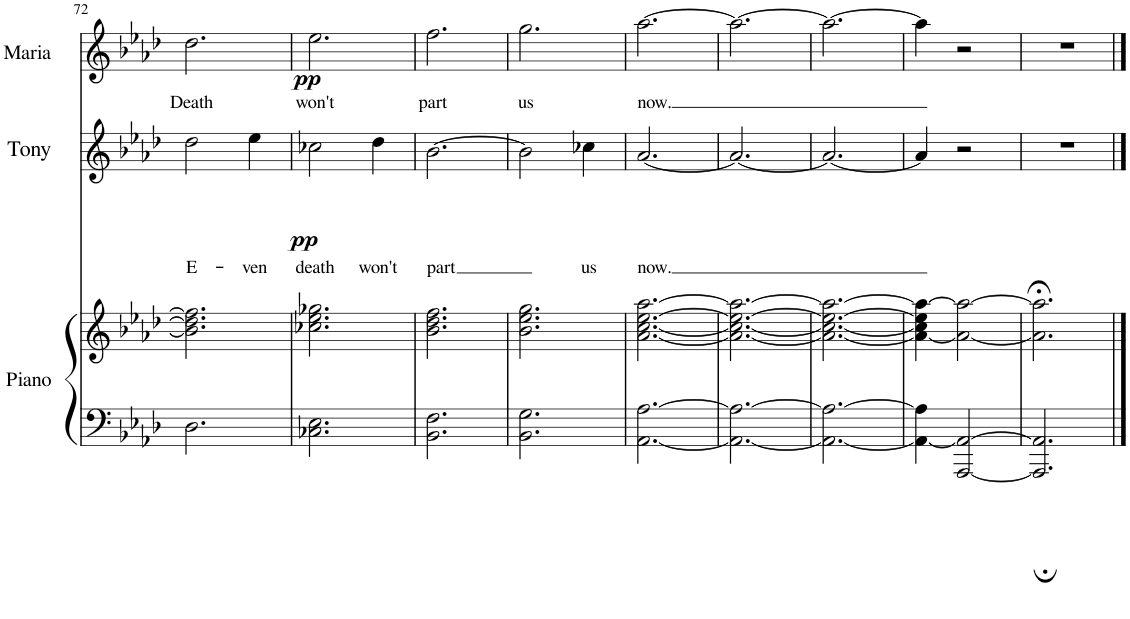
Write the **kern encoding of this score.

**kern	**kern	**kern	**text	**dynam	**kern	**text	**dynam
*part3	*part3	*part2	*part2	*part2	*part1	*part1	*part1
*staff4	*staff3	*staff2	*staff2	*staff2	*staff1	*staff1	*staff1
*I"Piano	*	*I"Tony	*	*	*I"Maria	*	*
*I'Piano	*	*I'Tony	*	*	*I'Maria	*	*
!!LO:PB:g=z
*clefF4	*clefG2	*clefG2	*	*	*clefG2	*	*
*k[b-e-a-d-]	*k[b-e-a-d-]	*k[b-e-a-d-]	*	*	*k[b-e-a-d-]	*	*
*M3/4	*M3/4	*M3/4	*	*	*M3/4	*	*
=72	=72	=72	=72	=72	=72	=72	=72
!	!	!	!LO:LY:b	!LO:DY:b	!	!LO:LY:b	!LO:DY:b
2.D-\	2.b-\] 2.dd-\] 2.ff\]	2dd-\	E-	pp	2.dd-\	Death	pp
!	!	!	!LO:LY:b	!	!	!	!
.	.	4ee-\	-ven	.	.	.	.
=73	=73	=73	=73	=73	=73	=73	=73
!	!	!	!LO:LY:b	!	!	!LO:LY:b	!
2.C-X\ 2.E-\	2.cc-X\ 2.ee-\ 2.gg-X\	2cc-X\	death	.	2.ee-\	won't	.
!	!	!	!LO:LY:b	!	!	!	!
.	.	4dd-\	won't	.	.	.	.
=74	=74	=74	=74	=74	=74	=74	=74
!	!	!	!LO:LY:b	!	!	!LO:LY:b	!
2.BB-\ 2.F\	2.b-\ 2.dd-\ 2.ff\	[2.b-\	part	.	2.ff\	part	.
=75	=75	=75	=75	=75	=75	=75	=75
!	!	!	!	!	!	!LO:LY:b	!
2.BB-\ 2.G\	2.b-\ 2.ee-\ 2.gg\	2b-\]	.	.	2.gg\	us	.
!	!	!	!LO:LY:b	!	!	!	!
.	.	4cc-X\	us	.	.	.	.
=76	=76	=76	=76	=76	=76	=76	=76
!	!	!	!LO:LY:b	!	!	!LO:LY:b	!
[2.AA-\ [2.A-\	[2.a-\ [2.cc\ [2.ee-\ [2.aa-\	[2.a-/	now.	.	[2.aa-\	now.	.
=77	=77	=77	=77	=77	=77	=77	=77
2.AA-\_ 2.A-\_	2.a-\_ 2.cc\_ 2.ee-\_ 2.aa-\_	2.a-/_	.	.	2.aa-\_	.	.
=78	=78	=78	=78	=78	=78	=78	=78
2.AA-\_ 2.A-\_	2.a-\_ 2.cc\_ 2.ee-\_ 2.aa-\_	2.a-/_	.	.	2.aa-\_	.	.
=79	=79	=79	=79	=79	=79	=79	=79
4AA-\_ 4A-\]	4a-\_ 4cc\] 4ee-\] 4aa-\_	4a-/]	.	.	4aa-\]	.	.
[2AAA-/ 2AA-/_	2a-\_ 2aa-\_	2r	.	.	2r	.	.
=80	=80	=80	=80	=80	=80	=80	=80
2.AAA-/]; 2.AA-/];	2.a-\];< 2.aa-\];<	2.r	.	.	2.r	.	.
==	==	==	==	==	==	==	==
*-	*-	*-	*-	*-	*-	*-	*-
